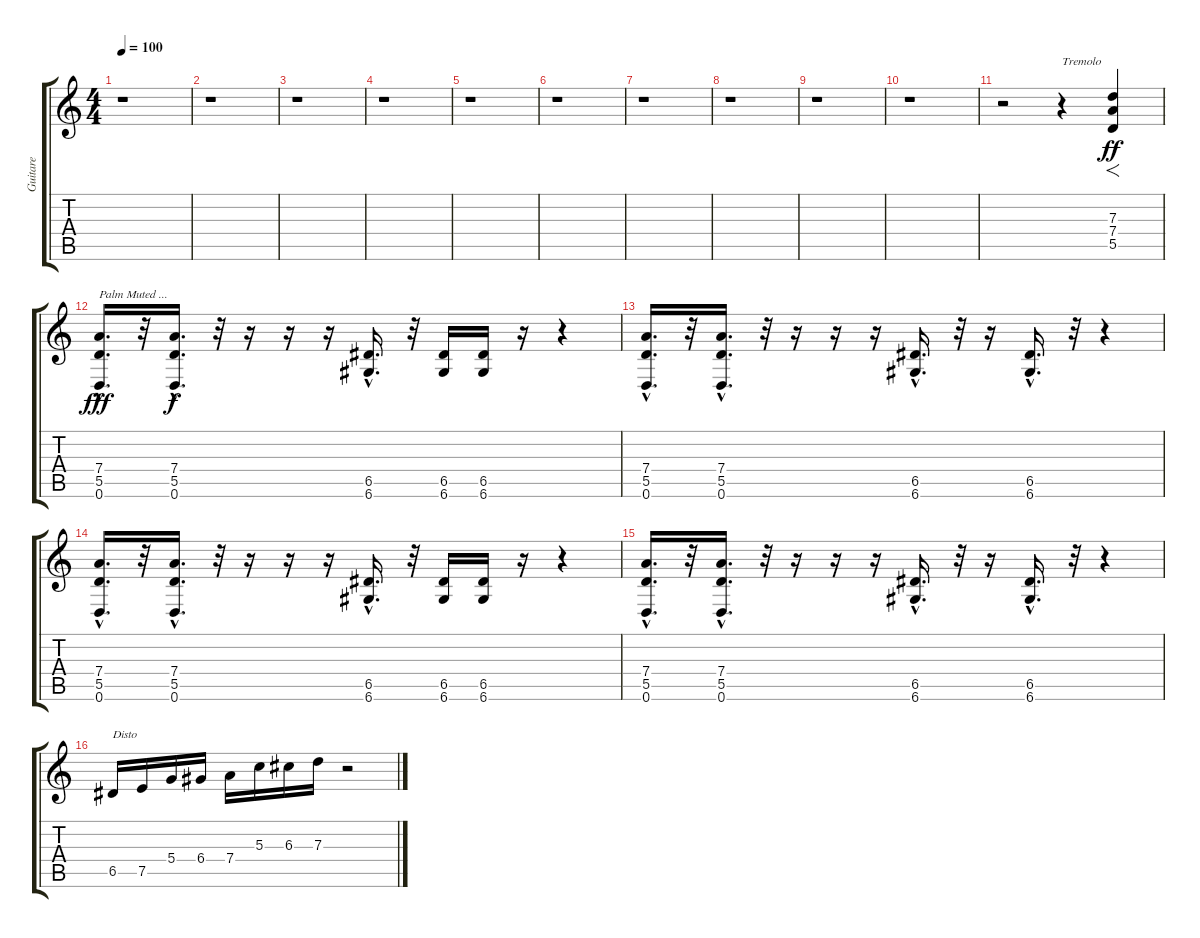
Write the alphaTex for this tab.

\track ("Guitare" "Guitare") {instrument distortionguitar}
\staff {score tabs}
\tuning (E4 B3 G3 D3 A2 D2) {hide}
\ts (4 4)
\tempo 100
\clef g2
\ks c
r.1{dy ff instrument distortionguitar} |
r.1 |
r.1 |
r.1 |
r.1 |
r.1 |
r.1 |
r.1 |
r.1 |
r.1 |
r.2 r.4{txt "Tremolo"} (7.3 7.4 5.5).4{f} |
(7.4{hac} 5.5{hac} 0.6{hac}).16{d txt "Palm Muted ..." dy fff} r.32 (7.4{hac} 5.5{hac} 0.6{hac}).16{d dy f} r.32 r.16 r.16 r.16 (6.5{hac} 6.6{hac}).16{d} r.32 (6.5 6.6).16 (6.5 6.6).16 r.16 r.4 |
(7.4{hac} 5.5{hac} 0.6{hac}).16{d} r.32 (7.4{hac} 5.5{hac} 0.6{hac}).16{d} r.32 r.16 r.16 r.16 (6.5{hac} 6.6{hac}).16{d} r.32 r.16 (6.5{hac} 6.6{hac}).16{d} r.32 r.4 |
(7.4{hac} 5.5{hac} 0.6{hac}).16{d} r.32 (7.4{hac} 5.5{hac} 0.6{hac}).16{d} r.32 r.16 r.16 r.16 (6.5{hac} 6.6{hac}).16{d} r.32 (6.5 6.6).16 (6.5 6.6).16 r.16 r.4 |
(7.4{hac} 5.5{hac} 0.6{hac}).16{d} r.32 (7.4{hac} 5.5{hac} 0.6{hac}).16{d} r.32 r.16 r.16 r.16 (6.5{hac} 6.6{hac}).16{d} r.32 r.16 (6.5{hac} 6.6{hac}).16{d} r.32 r.4 |
6.5.16{txt "Disto"} 7.5.16 5.4.16 6.4.16 7.4.16 5.3.16 6.3.16 7.3.16 r.2
